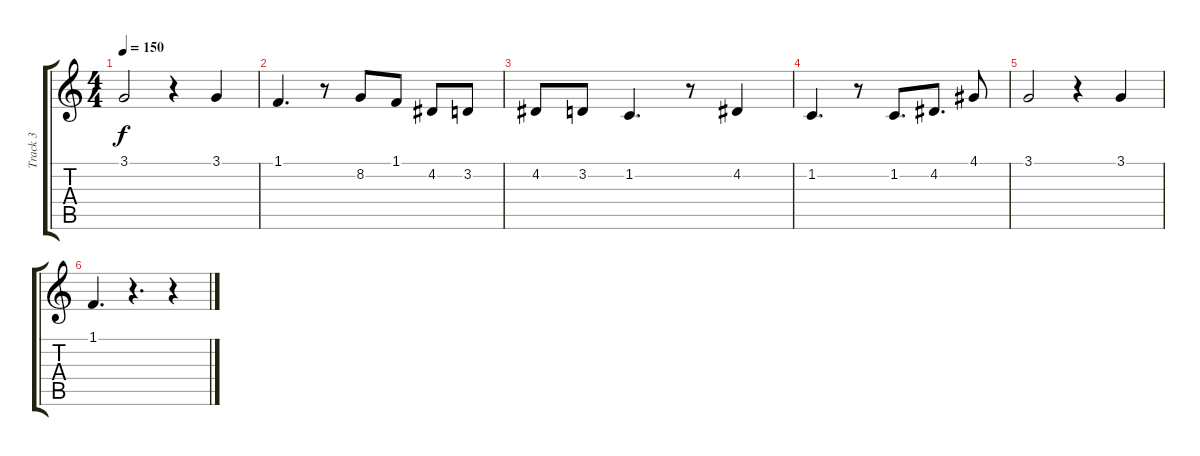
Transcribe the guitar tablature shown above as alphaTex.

\track ("Track 3" "Track 3") {instrument harpsichord}
\staff {score tabs}
\tuning (E4 B3 G3 D3 A2 E2) {hide}
\ts (4 4)
\tempo 150
\clef g2
\ks c
3.1.2{dy f} r.4 3.1.4 |
1.1.4{d} r.8 8.2.8 1.1.8 4.2.8 3.2.8 |
4.2.8 3.2.8 1.2.4{d} r.8 4.2.4 |
1.2.4{d} r.8 1.2.8{d} 4.2.8{d} 4.1.8 |
3.1.2 r.4 3.1.4 |
1.1.4{d} r.4{d} r.4
